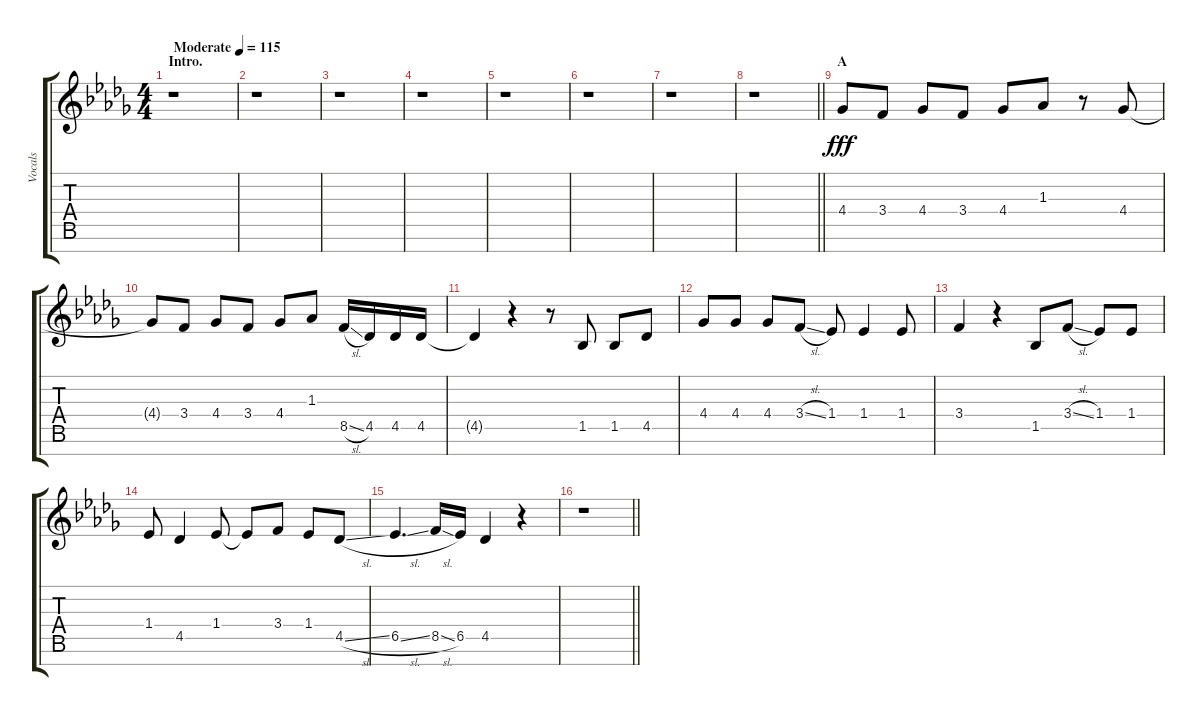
\track ("Vocals" "Vocals") {instrument voiceoohs}
\staff {score tabs}
\tuning (E5 B4 G4 D4 A3 E3 B2) {hide}
\ts (4 4)
\section ("" "Intro.")
\tempo (115 "Moderate")
\clef g2
\ks db
r.1{dy fff instrument voiceoohs} |
r.1 |
r.1 |
r.1 |
r.1 |
r.1 |
r.1 |
\barLineRight lightlight
r.1 |
\section ("" "A")
4.4.8 3.4.8 4.4.8 3.4.8 4.4.8 1.3.8 r.8 4.4.8 |
4.4{t}.8 3.4.8 4.4.8 3.4.8 4.4.8 1.3.8 8.5{sl}.16 4.5.16 4.5.16 4.5.16 |
4.5{t}.4 r.4 r.8 1.5.8 1.5.8 4.5.8 |
4.4.8 4.4.8 4.4.8 3.4{sl}.8 1.4.8 1.4.4 1.4.8 |
3.4.4 r.4 1.5.8 3.4{sl}.8 1.4.8 1.4.8 |
1.4.8 4.5.4 1.4.8 1.4{t}.8 3.4.8 1.4.8 4.5{sl}.8 |
6.5{sl}.4{d} 8.5{sl}.16 6.5.16 4.5.4 r.4 |
\barLineRight lightlight
r.1
